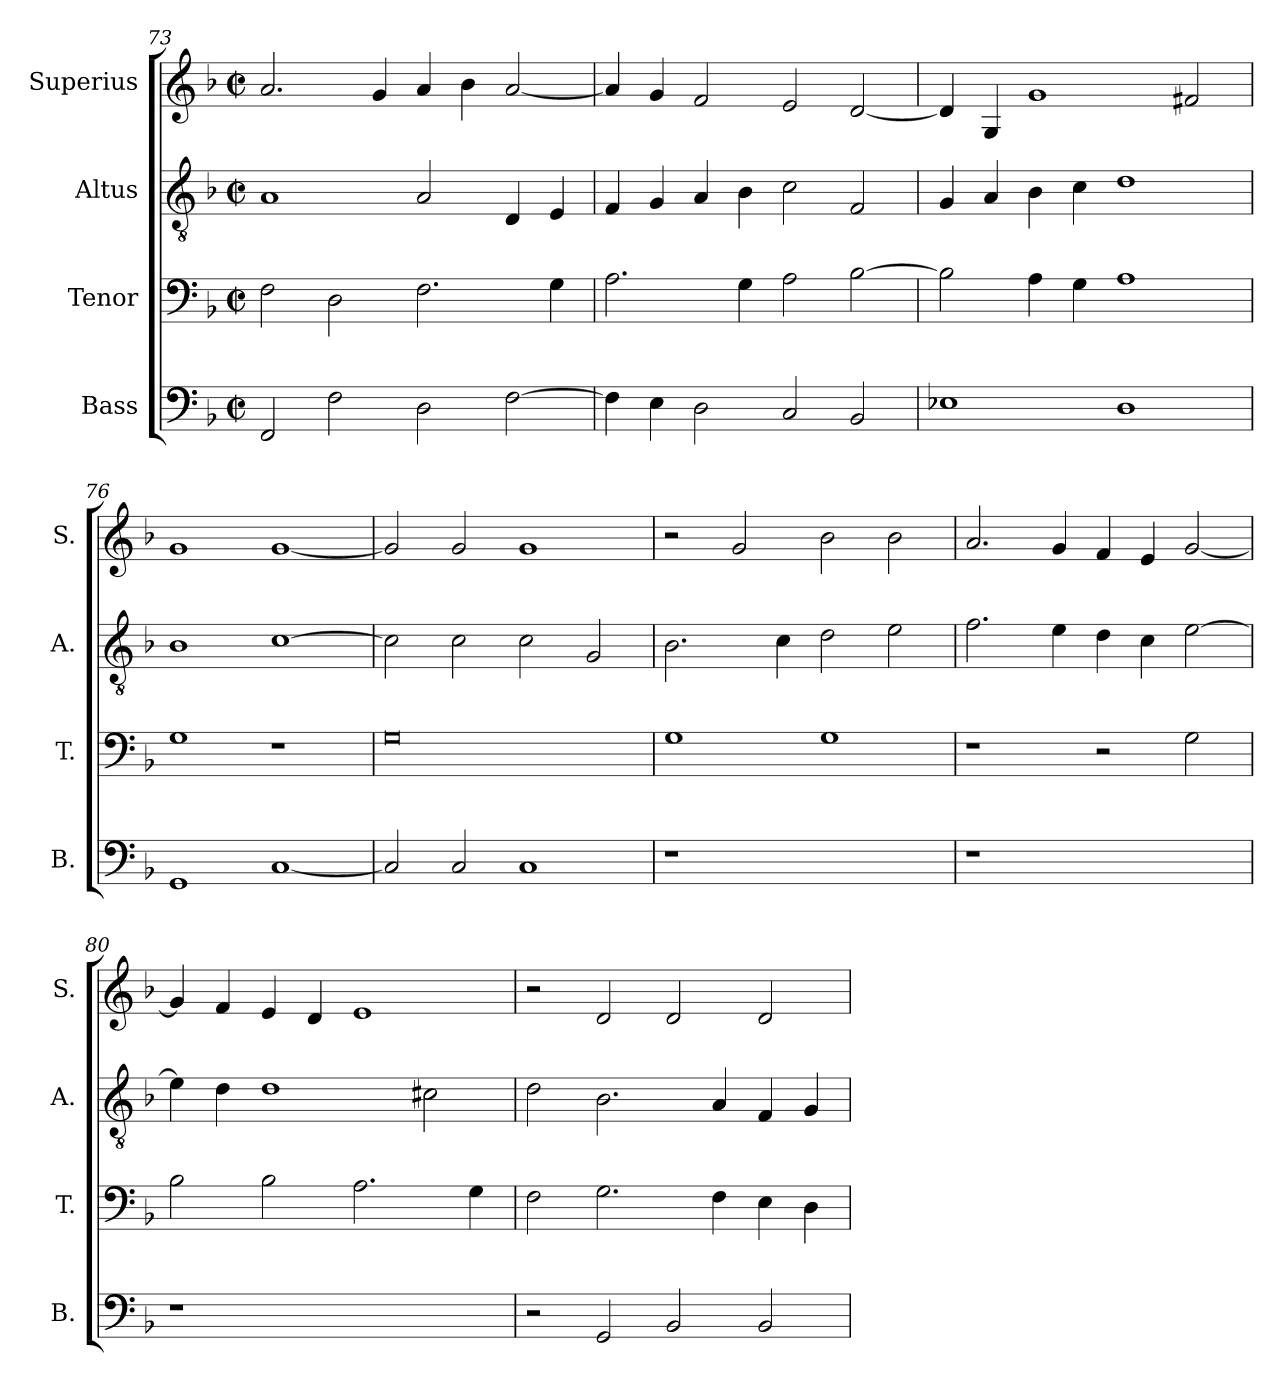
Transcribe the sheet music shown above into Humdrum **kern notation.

**kern	**kern	**kern	**kern
*part4	*part3	*part2	*part1
*staff4	*staff3	*staff2	*staff1
*I"Bass	*I"Tenor	*I"Altus	*I"Superius
*I'B.	*I'T.	*I'A.	*I'S.
*clefF4	*clefF4	*clefGv2	*clefG2
*	*	*ITrd7c12	*
*k[b-]	*k[b-]	*k[b-]	*k[b-]
*F:	*F:	*F:	*F:
*M2/2	*M2/2	*M2/2	*M2/2
*met(c|)	*met(c|)	*met(c|)	*met(c|)
=73	=73	=73	=73
2FFi/	2Fi\	1AAi	2.ai/
2Fi\	2Di\	.	.
.	.	.	4gi/
2Di\	2.Fi\	2AAi/	4ai/
.	.	.	4b-i\
[>2Fi\	.	4DDi/	[<2ai/
.	4Gi\	4EEi/	.
!!LO:LB:g=z
=74	=74	=74	=74
4Fi\]	2.Ai\	4FFi/	4ai/]
4Ei\	.	4GGi/	4gi/
2Di\	.	4AAi/	2fi/
.	4Gi\	4BB-i\	.
2Ci/	2Ai\	2Ci\	2ei/
2BB-i/	[>2B-i\	2FFi/	[<2di/
=75	=75	=75	=75
1E-Xi	2B-i\]	4GGi/	4di/]
.	.	4AAi/	4Gi/
.	4Ai\	4BB-i\	1gi
.	4Gi\	4Ci\	.
1Di	1Ai	1Di	.
.	.	.	2f#Xi/
=76	=76	=76	=76
1GGi	1Gi	1BB-i	1gi
[<1Ci	1r	[>1Ci	[<1gi
=77	=77	=77	=77
2Ci/]	0Gi	2Ci\]	2gi/]
2Ci/	.	2Ci\	2gi/
1Ci	.	2Ci\	1gi
.	.	2GGi/	.
=78	=78	=78	=78
!LO:N:vis=1	!	!	!
1r	1Gi	2.BB-i\	2r
.	.	.	2gi/
.	.	4Ci\	.
1ryy	1Gi	2Di\	2b-i\
.	.	2Ei\	2b-i\
!!LO:PB:g=z
=79	=79	=79	=79
!LO:N:vis=1	!	!	!
1r	1r	2.Fi\	2.ai/
.	.	4Ei\	4gi/
1ryy	2r	4Di\	4fi/
.	.	4Ci\	4ei/
.	2Gi\	[>2Ei\	[<2gi/
=80	=80	=80	=80
!LO:N:vis=1	!	!	!
1r	2B-i\	4Ei\]	4gi/]
.	.	4Di\	4fi/
.	2B-i\	1Di	4ei/
.	.	.	4di/
1ryy	2.Ai\	.	1ei
.	.	2C#Xi\	.
.	4Gi\	.	.
=81	=81	=81	=81
2r	2Fi\	2Di\	2r
2GGi/	2.Gi\	2.BB-i\	2di/
2BB-i/	.	.	2di/
.	4Fi\	4AAi/	.
2BB-i/	4Ei\	4FFi/	2di/
.	4Di\	4GGi/	.
=	=	=	=
*-	*-	*-	*-
